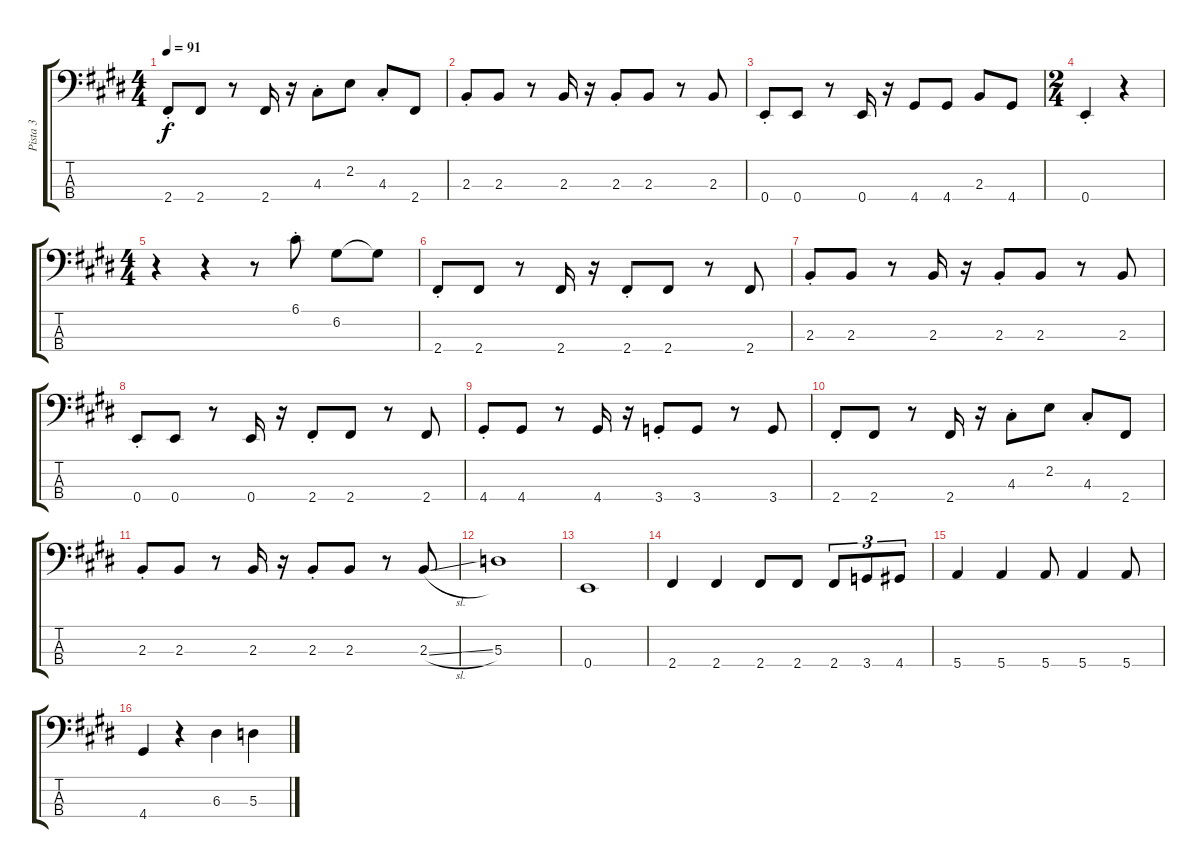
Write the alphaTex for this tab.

\track ("Pista 3" "Pista 3") {instrument electricbassfinger}
\staff {score tabs}
\tuning (G2 D2 A1 E1) {hide}
\ts (4 4)
\tempo 91
\clef f4
\ks c#minor
2.4{st}.8{dy f} 2.4.8 r.8 2.4.16 r.16 4.3{st}.8 2.2.8 4.3{st}.8 2.4.8 |
2.3{st}.8 2.3.8 r.8 2.3.16 r.16 2.3{st}.8 2.3.8 r.8 2.3.8 |
0.4{st}.8 0.4.8 r.8 0.4.16 r.16 4.4.8 4.4.8 2.3.8 4.4.8 |
\ts (2 4)
0.4{st}.4 r.4 |
\ts (4 4)
r.4 r.4 r.8 6.1{st}.8 6.2.8 6.2{t}.8 |
2.4{st}.8 2.4.8 r.8 2.4.16 r.16 2.4{st}.8 2.4.8 r.8 2.4.8 |
2.3{st}.8 2.3.8 r.8 2.3.16 r.16 2.3{st}.8 2.3.8 r.8 2.3.8 |
0.4{st}.8 0.4.8 r.8 0.4.16 r.16 2.4{st}.8 2.4.8 r.8 2.4.8 |
\ks e
4.4{st}.8 4.4.8 r.8 4.4.16 r.16 3.4{st}.8 3.4.8 r.8 3.4.8 |
\ks c#minor
2.4{st}.8 2.4.8 r.8 2.4.16 r.16 4.3{st}.8 2.2.8 4.3{st}.8 2.4.8 |
2.3{st}.8 2.3.8 r.8 2.3.16 r.16 2.3{st}.8 2.3.8 r.8 2.3{sl}.8 |
5.3.1 |
0.4.1 |
2.4.4 2.4.4 2.4.8 2.4.8 2.4.8{tu (3 2)} 3.4.8{tu (3 2)} 4.4.8{tu (3 2)} |
5.4.4 5.4.4 5.4.8 5.4.4 5.4.8 |
\ks e
4.4.4 r.4 6.3.4 5.3.4
